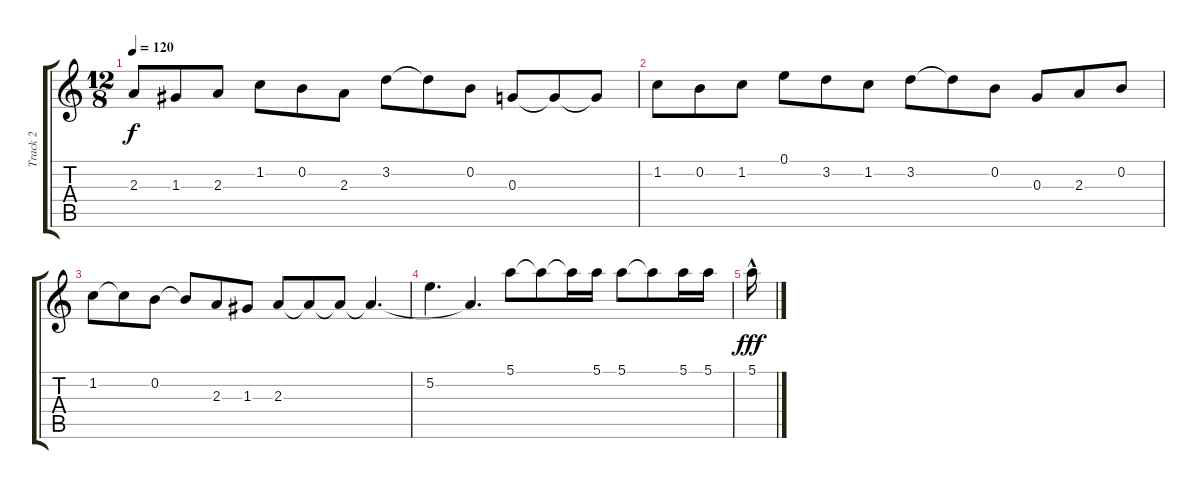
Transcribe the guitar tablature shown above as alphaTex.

\track ("Track 2" "Track 2") {instrument acousticguitarsteel}
\staff {score tabs}
\tuning (E4 B3 G3 D3 A2 E2) {hide}
\ts (12 8)
\tempo 120
\clef g2
\ks c
2.3.8{dy f} 1.3.8 2.3.8 1.2.8 0.2.8 2.3.8 3.2.8 3.2{t}.8 0.2.8 0.3.8 0.3{t}.8 0.3{t}.8 |
1.2.8 0.2.8 1.2.8 0.1.8 3.2.8 1.2.8 3.2.8 3.2{t}.8 0.2.8 0.3.8 2.3.8 0.2.8 |
1.2.8 1.2{t}.8 0.2.8 0.2{t}.8 2.3.8 1.3.8 2.3.8 2.3{t}.8 2.3{t}.8 2.3{t}.4{d} |
5.2.4{d} 2.3{t}.4{d} 5.1.8 5.1{t}.8 5.1{t}.16 5.1.16 5.1.8 5.1{t}.8 5.1.16 5.1.16 |
5.1{hac}.16{dy fff}
